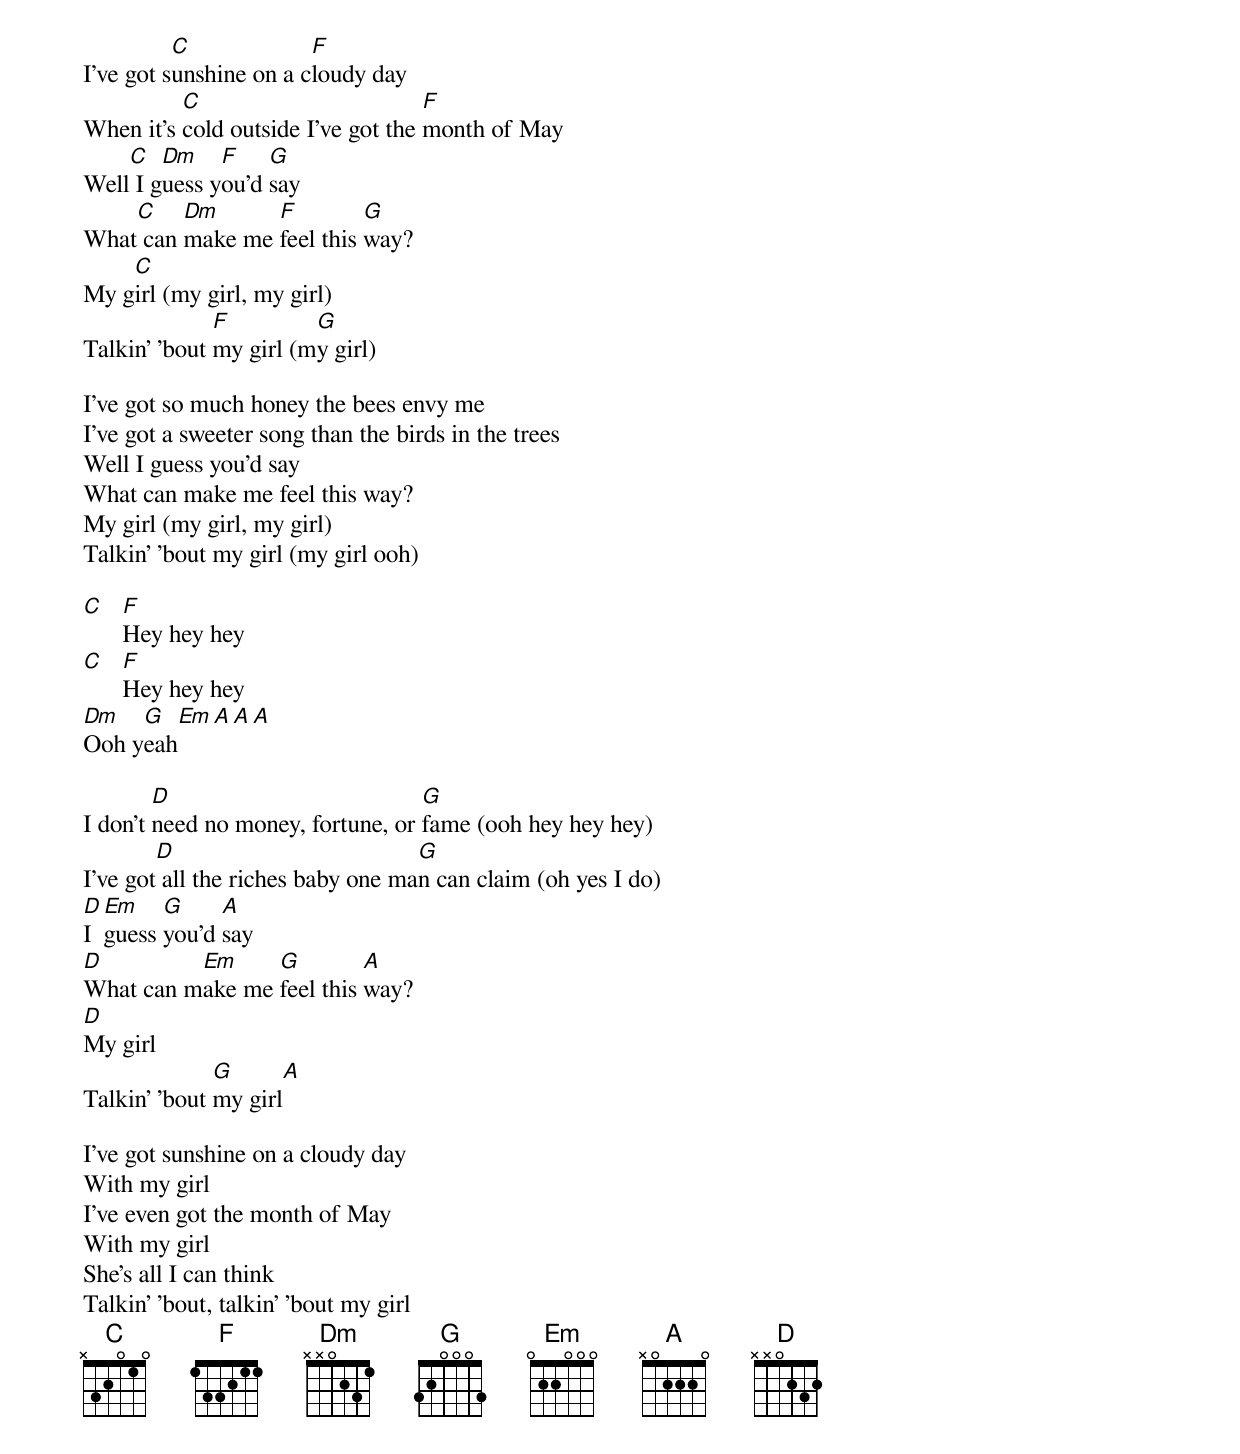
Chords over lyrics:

{{< youtube C_CSjcm-z1w >}}
          C             F
I've got sunshine on a cloudy day
          C                         F
When it's cold outside I've got the month of May
    C   Dm    F    G
Well I guess you'd say
    C    Dm      F         G
What can make me feel this way?
    C
My girl (my girl, my girl)
              F         G
Talkin' 'bout my girl (my girl)

I've got so much honey the bees envy me
I've got a sweeter song than the birds in the trees
Well I guess you'd say
What can make me feel this way?
My girl (my girl, my girl)
Talkin' 'bout my girl (my girl ooh)

C  F
   Hey hey hey
C  F
   Hey hey hey
Dm   G   Em   A A A
Ooh yeah

        D                          G
I don't need no money, fortune, or fame (ooh hey hey hey)
        D                          G
I've got all the riches baby one man can claim (oh yes I do)
D Em    G     A
I guess you'd say
D         Em     G         A
What can make me feel this way?
D
My girl
              G       A
Talkin' 'bout my girl

I've got sunshine on a cloudy day
With my girl
I've even got the month of May
With my girl
She's all I can think
Talkin' 'bout, talkin' 'bout my girl
